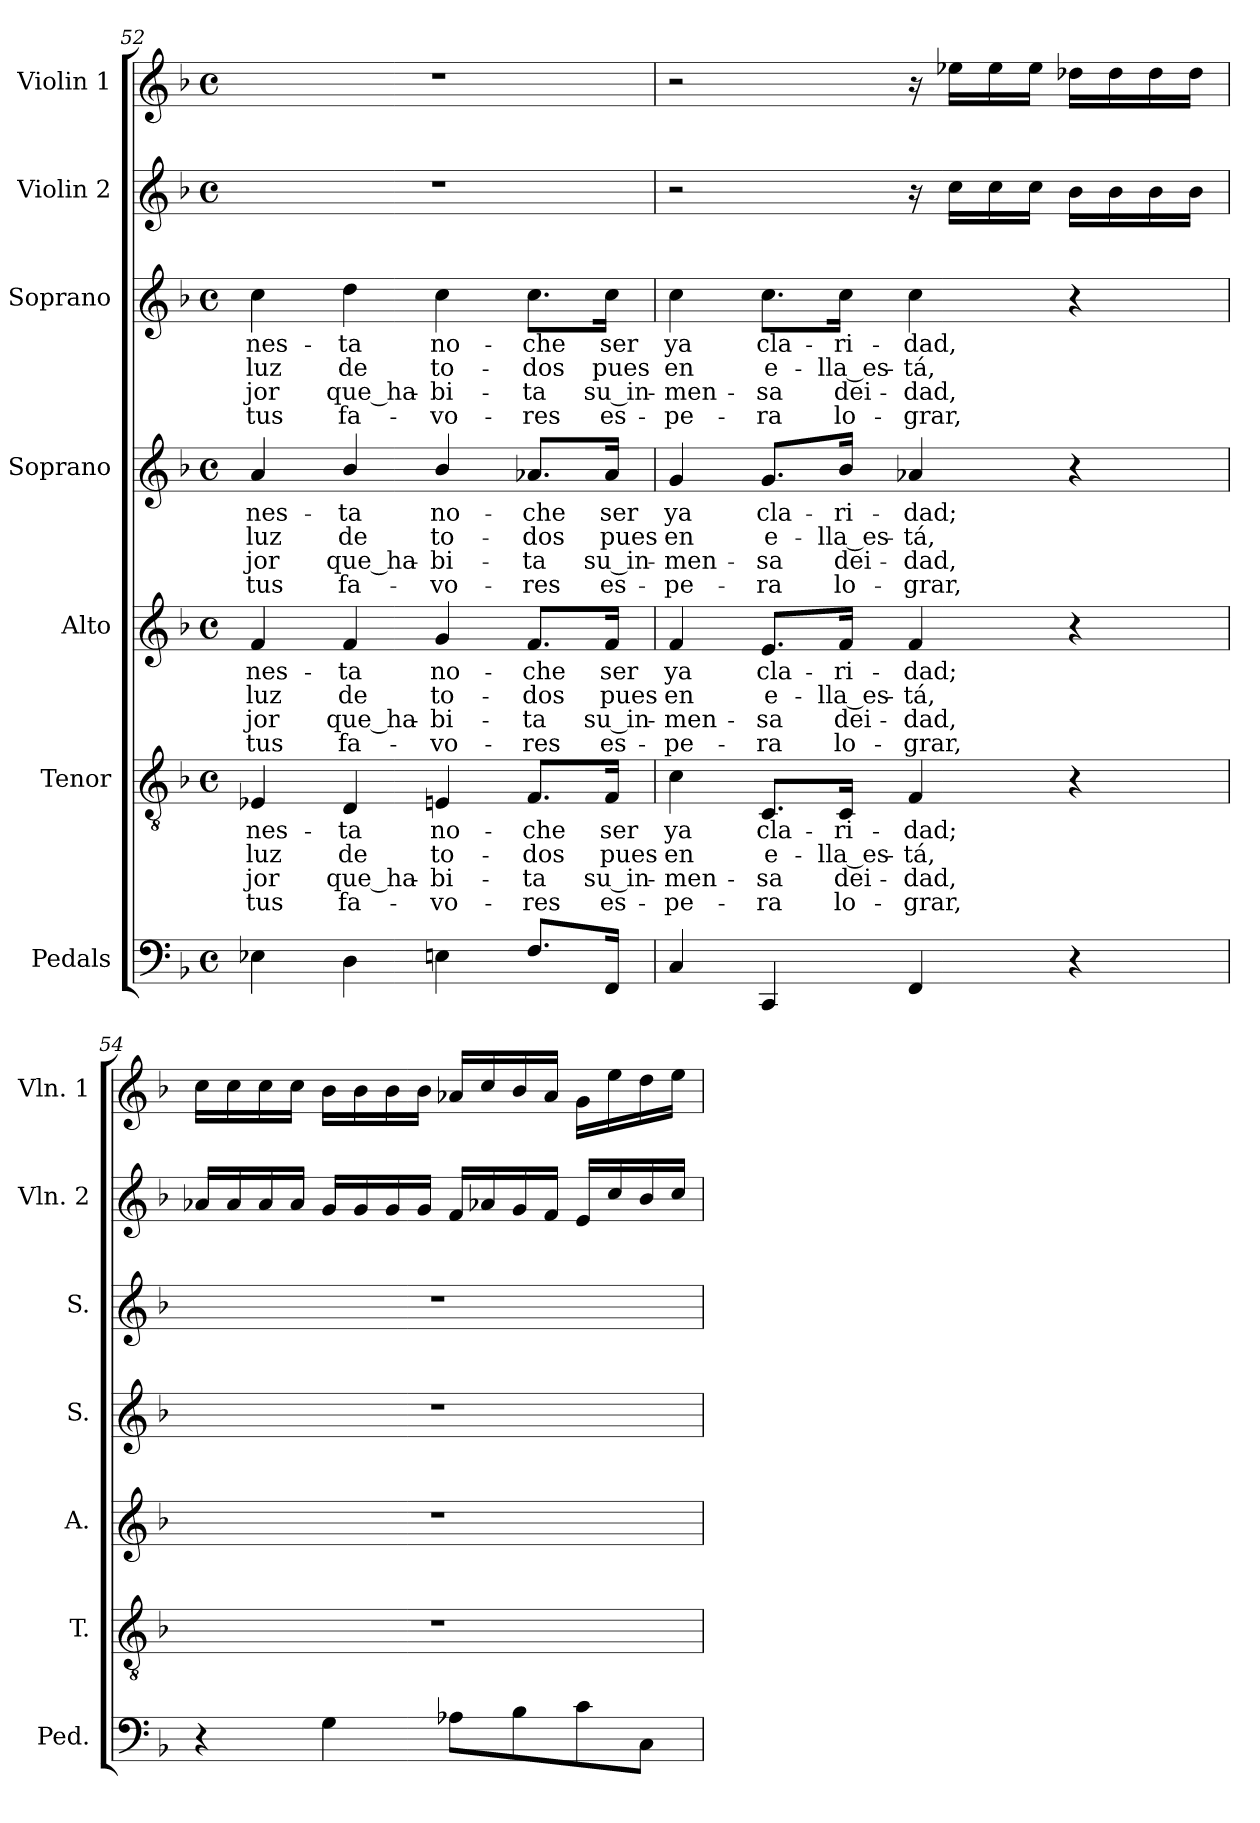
**kern	**kern	**text	**text	**text	**text	**kern	**text	**text	**text	**text	**kern	**text	**text	**text	**text	**kern	**text	**text	**text	**text	**kern	**kern
*part7	*part6	*part6	*part6	*part6	*part6	*part5	*part5	*part5	*part5	*part5	*part4	*part4	*part4	*part4	*part4	*part3	*part3	*part3	*part3	*part3	*part2	*part1
*staff7	*staff6	*staff6	*staff6	*staff6	*staff6	*staff5	*staff5	*staff5	*staff5	*staff5	*staff4	*staff4	*staff4	*staff4	*staff4	*staff3	*staff3	*staff3	*staff3	*staff3	*staff2	*staff1
*I"Pedals	*I"Tenor	*	*	*	*	*I"Alto	*	*	*	*	*I"Soprano	*	*	*	*	*I"Soprano	*	*	*	*	*I"Violin 2	*I"Violin 1
*I'Ped.	*I'T.	*	*	*	*	*I'A.	*	*	*	*	*I'S.	*	*	*	*	*I'S.	*	*	*	*	*I'Vln. 2	*I'Vln. 1
*clefF4	*clefGv2	*	*	*	*	*clefG2	*	*	*	*	*clefG2	*	*	*	*	*clefG2	*	*	*	*	*clefG2	*clefG2
*	*ITrd7c12	*	*	*	*	*	*	*	*	*	*	*	*	*	*	*	*	*	*	*	*	*
*k[b-]	*k[b-]	*	*	*	*	*k[b-]	*	*	*	*	*k[b-]	*	*	*	*	*k[b-]	*	*	*	*	*k[b-]	*k[b-]
*F:	*F:	*	*	*	*	*F:	*	*	*	*	*F:	*	*	*	*	*F:	*	*	*	*	*F:	*F:
*M4/4	*M4/4	*	*	*	*	*M4/4	*	*	*	*	*M4/4	*	*	*	*	*M4/4	*	*	*	*	*M4/4	*M4/4
*met(c)	*met(c)	*	*	*	*	*met(c)	*	*	*	*	*met(c)	*	*	*	*	*met(c)	*	*	*	*	*met(c)	*met(c)
=52	=52	=52	=52	=52	=52	=52	=52	=52	=52	=52	=52	=52	=52	=52	=52	=52	=52	=52	=52	=52	=52	=52
!	!	!LO:LY:b:color=#000000	!LO:LY:b:color=#000000	!LO:LY:b:color=#000000	!LO:LY:b:color=#000000	!	!	!	!	!	!	!	!	!	!	!	!	!	!	!	!	!
!	!	!	!	!	!	!	!LO:LY:b:color=#000000	!LO:LY:b:color=#000000	!LO:LY:b:color=#000000	!LO:LY:b:color=#000000	!	!	!	!	!	!	!	!	!	!	!	!
!	!	!	!	!	!	!	!	!	!	!	!	!LO:LY:b:color=#000000	!LO:LY:b:color=#000000	!LO:LY:b:color=#000000	!LO:LY:b:color=#000000	!	!	!	!	!	!	!
!	!	!	!	!	!	!	!	!	!	!	!	!	!	!	!	!	!LO:LY:b:color=#000000	!LO:LY:b:color=#000000	!LO:LY:b:color=#000000	!LO:LY:b:color=#000000	!	!
4E-Xi\	4EE-Xi/	-nes-	luz	-jor	tus	4fi/	-nes-	luz	-jor	tus	4ai/	-nes-	luz	-jor	tus	4cci\	-nes-	luz	-jor	tus	1r	1r
!	!	!LO:LY:b:color=#000000	!LO:LY:b:color=#000000	!LO:LY:b:color=#000000	!LO:LY:b:color=#000000	!	!	!	!	!	!	!	!	!	!	!	!	!	!	!	!	!
!	!	!	!	!	!	!	!LO:LY:b:color=#000000	!LO:LY:b:color=#000000	!LO:LY:b:color=#000000	!LO:LY:b:color=#000000	!	!	!	!	!	!	!	!	!	!	!	!
!	!	!	!	!	!	!	!	!	!	!	!	!LO:LY:b:color=#000000	!LO:LY:b:color=#000000	!LO:LY:b:color=#000000	!LO:LY:b:color=#000000	!	!	!	!	!	!	!
!	!	!	!	!	!	!	!	!	!	!	!	!	!	!	!	!	!LO:LY:b:color=#000000	!LO:LY:b:color=#000000	!LO:LY:b:color=#000000	!LO:LY:b:color=#000000	!	!
4Di\	4DDi/	-ta	de	que_ha-	fa-	4fi/	-ta	de	que_ha-	fa-	4b-i/	-ta	de	que_ha-	fa-	4ddi\	-ta	de	que_ha-	fa-	.	.
!	!	!LO:LY:b:color=#000000	!LO:LY:b:color=#000000	!LO:LY:b:color=#000000	!LO:LY:b:color=#000000	!	!	!	!	!	!	!	!	!	!	!	!	!	!	!	!	!
!	!	!	!	!	!	!	!LO:LY:b:color=#000000	!LO:LY:b:color=#000000	!LO:LY:b:color=#000000	!LO:LY:b:color=#000000	!	!	!	!	!	!	!	!	!	!	!	!
!	!	!	!	!	!	!	!	!	!	!	!	!LO:LY:b:color=#000000	!LO:LY:b:color=#000000	!LO:LY:b:color=#000000	!LO:LY:b:color=#000000	!	!	!	!	!	!	!
!	!	!	!	!	!	!	!	!	!	!	!	!	!	!	!	!	!LO:LY:b:color=#000000	!LO:LY:b:color=#000000	!LO:LY:b:color=#000000	!LO:LY:b:color=#000000	!	!
4Eni\	4EEni/	no-	to-	-bi-	-vo-	4gi/	no-	to-	-bi-	-vo-	4b-i/	no-	to-	-bi-	-vo-	4cci\	no-	to-	-bi-	-vo-	.	.
!	!	!LO:LY:b:color=#000000	!LO:LY:b:color=#000000	!LO:LY:b:color=#000000	!LO:LY:b:color=#000000	!	!	!	!	!	!	!	!	!	!	!	!	!	!	!	!	!
!	!	!	!	!	!	!	!LO:LY:b:color=#000000	!LO:LY:b:color=#000000	!LO:LY:b:color=#000000	!LO:LY:b:color=#000000	!	!	!	!	!	!	!	!	!	!	!	!
!	!	!	!	!	!	!	!	!	!	!	!	!LO:LY:b:color=#000000	!LO:LY:b:color=#000000	!LO:LY:b:color=#000000	!LO:LY:b:color=#000000	!	!	!	!	!	!	!
!	!	!	!	!	!	!	!	!	!	!	!	!	!	!	!	!	!LO:LY:b:color=#000000	!LO:LY:b:color=#000000	!LO:LY:b:color=#000000	!LO:LY:b:color=#000000	!	!
8.Fi/L	8.FFi/L	-che	-dos	-ta	-res	8.fi/L	-che	-dos	-ta	-res	8.a-Xi/L	-che	-dos	-ta	-res	8.cci\L	-che	-dos	-ta	-res	.	.
!	!	!LO:LY:b:color=#000000	!LO:LY:b:color=#000000	!LO:LY:b:color=#000000	!LO:LY:b:color=#000000	!	!	!	!	!	!	!	!	!	!	!	!	!	!	!	!	!
!	!	!	!	!	!	!	!LO:LY:b:color=#000000	!LO:LY:b:color=#000000	!LO:LY:b:color=#000000	!LO:LY:b:color=#000000	!	!	!	!	!	!	!	!	!	!	!	!
!	!	!	!	!	!	!	!	!	!	!	!	!LO:LY:b:color=#000000	!LO:LY:b:color=#000000	!LO:LY:b:color=#000000	!LO:LY:b:color=#000000	!	!	!	!	!	!	!
!	!	!	!	!	!	!	!	!	!	!	!	!	!	!	!	!	!LO:LY:b:color=#000000	!LO:LY:b:color=#000000	!LO:LY:b:color=#000000	!LO:LY:b:color=#000000	!	!
16FFi/Jk	16FFi/Jk	ser	pues	su_in-	es-	16fi/Jk	ser	pues	su_in-	es-	16a-i/Jk	ser	pues	su_in-	es-	16cci\Jk	ser	pues	su_in-	es-	.	.
=53	=53	=53	=53	=53	=53	=53	=53	=53	=53	=53	=53	=53	=53	=53	=53	=53	=53	=53	=53	=53	=53	=53
!	!	!LO:LY:b:color=#000000	!LO:LY:b:color=#000000	!LO:LY:b:color=#000000	!LO:LY:b:color=#000000	!	!	!	!	!	!	!	!	!	!	!	!	!	!	!	!	!
!	!	!	!	!	!	!	!LO:LY:b:color=#000000	!LO:LY:b:color=#000000	!LO:LY:b:color=#000000	!LO:LY:b:color=#000000	!	!	!	!	!	!	!	!	!	!	!	!
!	!	!	!	!	!	!	!	!	!	!	!	!LO:LY:b:color=#000000	!LO:LY:b:color=#000000	!LO:LY:b:color=#000000	!LO:LY:b:color=#000000	!	!	!	!	!	!	!
!	!	!	!	!	!	!	!	!	!	!	!	!	!	!	!	!	!LO:LY:b:color=#000000	!LO:LY:b:color=#000000	!LO:LY:b:color=#000000	!LO:LY:b:color=#000000	!	!
4Ci/	4Ci\	ya	en	-men-	-pe-	4fi/	ya	en	-men-	-pe-	4gi/	ya	en	-men-	-pe-	4cci\	ya	en	-men-	-pe-	2r	2r
!	!	!LO:LY:b:color=#000000	!LO:LY:b:color=#000000	!LO:LY:b:color=#000000	!LO:LY:b:color=#000000	!	!	!	!	!	!	!	!	!	!	!	!	!	!	!	!	!
!	!	!	!	!	!	!	!LO:LY:b:color=#000000	!LO:LY:b:color=#000000	!LO:LY:b:color=#000000	!LO:LY:b:color=#000000	!	!	!	!	!	!	!	!	!	!	!	!
!	!	!	!	!	!	!	!	!	!	!	!	!LO:LY:b:color=#000000	!LO:LY:b:color=#000000	!LO:LY:b:color=#000000	!LO:LY:b:color=#000000	!	!	!	!	!	!	!
!	!	!	!	!	!	!	!	!	!	!	!	!	!	!	!	!	!LO:LY:b:color=#000000	!LO:LY:b:color=#000000	!LO:LY:b:color=#000000	!LO:LY:b:color=#000000	!	!
4CCi/	8.CCi/L	cla-	e-	-sa	-ra	8.ei/L	cla-	e-	-sa	-ra	8.gi/L	cla-	e-	-sa	-ra	8.cci\L	cla-	e-	-sa	-ra	.	.
!	!	!LO:LY:b:color=#000000	!LO:LY:b:color=#000000	!LO:LY:b:color=#000000	!LO:LY:b:color=#000000	!	!	!	!	!	!	!	!	!	!	!	!	!	!	!	!	!
!	!	!	!	!	!	!	!LO:LY:b:color=#000000	!LO:LY:b:color=#000000	!LO:LY:b:color=#000000	!LO:LY:b:color=#000000	!	!	!	!	!	!	!	!	!	!	!	!
!	!	!	!	!	!	!	!	!	!	!	!	!LO:LY:b:color=#000000	!LO:LY:b:color=#000000	!LO:LY:b:color=#000000	!LO:LY:b:color=#000000	!	!	!	!	!	!	!
!	!	!	!	!	!	!	!	!	!	!	!	!	!	!	!	!	!LO:LY:b:color=#000000	!LO:LY:b:color=#000000	!LO:LY:b:color=#000000	!LO:LY:b:color=#000000	!	!
.	16CCi/Jk	-ri-	-lla_es-	dei-	lo-	16fi/Jk	-ri-	-lla_es-	dei-	lo-	16b-i/Jk	-ri-	-lla_es-	dei-	lo-	16cci\Jk	-ri-	-lla_es-	dei-	lo-	.	.
!	!	!LO:LY:b:color=#000000	!LO:LY:b:color=#000000	!LO:LY:b:color=#000000	!LO:LY:b:color=#000000	!	!	!	!	!	!	!	!	!	!	!	!	!	!	!	!	!
!	!	!	!	!	!	!	!LO:LY:b:color=#000000	!LO:LY:b:color=#000000	!LO:LY:b:color=#000000	!LO:LY:b:color=#000000	!	!	!	!	!	!	!	!	!	!	!	!
!	!	!	!	!	!	!	!	!	!	!	!	!LO:LY:b:color=#000000	!LO:LY:b:color=#000000	!LO:LY:b:color=#000000	!LO:LY:b:color=#000000	!	!	!	!	!	!	!
!	!	!	!	!	!	!	!	!	!	!	!	!	!	!	!	!	!LO:LY:b:color=#000000	!LO:LY:b:color=#000000	!LO:LY:b:color=#000000	!LO:LY:b:color=#000000	!	!
4FFi/	4FFi/	-dad;	-tá,	-dad,	-grar,	4fi/	-dad;	-tá,	-dad,	-grar,	4a-Xi/	-dad;	-tá,	-dad,	-grar,	4cci\	-dad,	-tá,	-dad,	-grar,	16r	16r
.	.	.	.	.	.	.	.	.	.	.	.	.	.	.	.	.	.	.	.	.	16cci\LL	16ee-Xi\LL
.	.	.	.	.	.	.	.	.	.	.	.	.	.	.	.	.	.	.	.	.	16cci\	16ee-i\
.	.	.	.	.	.	.	.	.	.	.	.	.	.	.	.	.	.	.	.	.	16cci\JJ	16ee-i\JJ
4r	4r	.	.	.	.	4r	.	.	.	.	4r	.	.	.	.	4r	.	.	.	.	16b-i\LL	16dd-Xi\LL
.	.	.	.	.	.	.	.	.	.	.	.	.	.	.	.	.	.	.	.	.	16b-i\	16dd-i\
.	.	.	.	.	.	.	.	.	.	.	.	.	.	.	.	.	.	.	.	.	16b-i\	16dd-i\
.	.	.	.	.	.	.	.	.	.	.	.	.	.	.	.	.	.	.	.	.	16b-i\JJ	16dd-i\JJ
=54	=54	=54	=54	=54	=54	=54	=54	=54	=54	=54	=54	=54	=54	=54	=54	=54	=54	=54	=54	=54	=54	=54
4r	1r	.	.	.	.	1r	.	.	.	.	1r	.	.	.	.	1r	.	.	.	.	16a-Xi/LL	16cci\LL
.	.	.	.	.	.	.	.	.	.	.	.	.	.	.	.	.	.	.	.	.	16a-i/	16cci\
.	.	.	.	.	.	.	.	.	.	.	.	.	.	.	.	.	.	.	.	.	16a-i/	16cci\
.	.	.	.	.	.	.	.	.	.	.	.	.	.	.	.	.	.	.	.	.	16a-i/JJ	16cci\JJ
4Gi\	.	.	.	.	.	.	.	.	.	.	.	.	.	.	.	.	.	.	.	.	16gi/LL	16b-i\LL
.	.	.	.	.	.	.	.	.	.	.	.	.	.	.	.	.	.	.	.	.	16gi/	16b-i\
.	.	.	.	.	.	.	.	.	.	.	.	.	.	.	.	.	.	.	.	.	16gi/	16b-i\
.	.	.	.	.	.	.	.	.	.	.	.	.	.	.	.	.	.	.	.	.	16gi/JJ	16b-i\JJ
8A-Xi\L	.	.	.	.	.	.	.	.	.	.	.	.	.	.	.	.	.	.	.	.	16fi/LL	16a-Xi/LL
.	.	.	.	.	.	.	.	.	.	.	.	.	.	.	.	.	.	.	.	.	16a-Xi/	16cci/
8B-i\	.	.	.	.	.	.	.	.	.	.	.	.	.	.	.	.	.	.	.	.	16gi/	16b-i/
.	.	.	.	.	.	.	.	.	.	.	.	.	.	.	.	.	.	.	.	.	16fi/JJ	16a-i/JJ
8ci\	.	.	.	.	.	.	.	.	.	.	.	.	.	.	.	.	.	.	.	.	16ei/LL	16gi\LL
.	.	.	.	.	.	.	.	.	.	.	.	.	.	.	.	.	.	.	.	.	16cci/	16eei\
8Ci\J	.	.	.	.	.	.	.	.	.	.	.	.	.	.	.	.	.	.	.	.	16b-i/	16ddi\
.	.	.	.	.	.	.	.	.	.	.	.	.	.	.	.	.	.	.	.	.	16cci/JJ	16eei\JJ
=	=	=	=	=	=	=	=	=	=	=	=	=	=	=	=	=	=	=	=	=	=	=
*-	*-	*-	*-	*-	*-	*-	*-	*-	*-	*-	*-	*-	*-	*-	*-	*-	*-	*-	*-	*-	*-	*-
